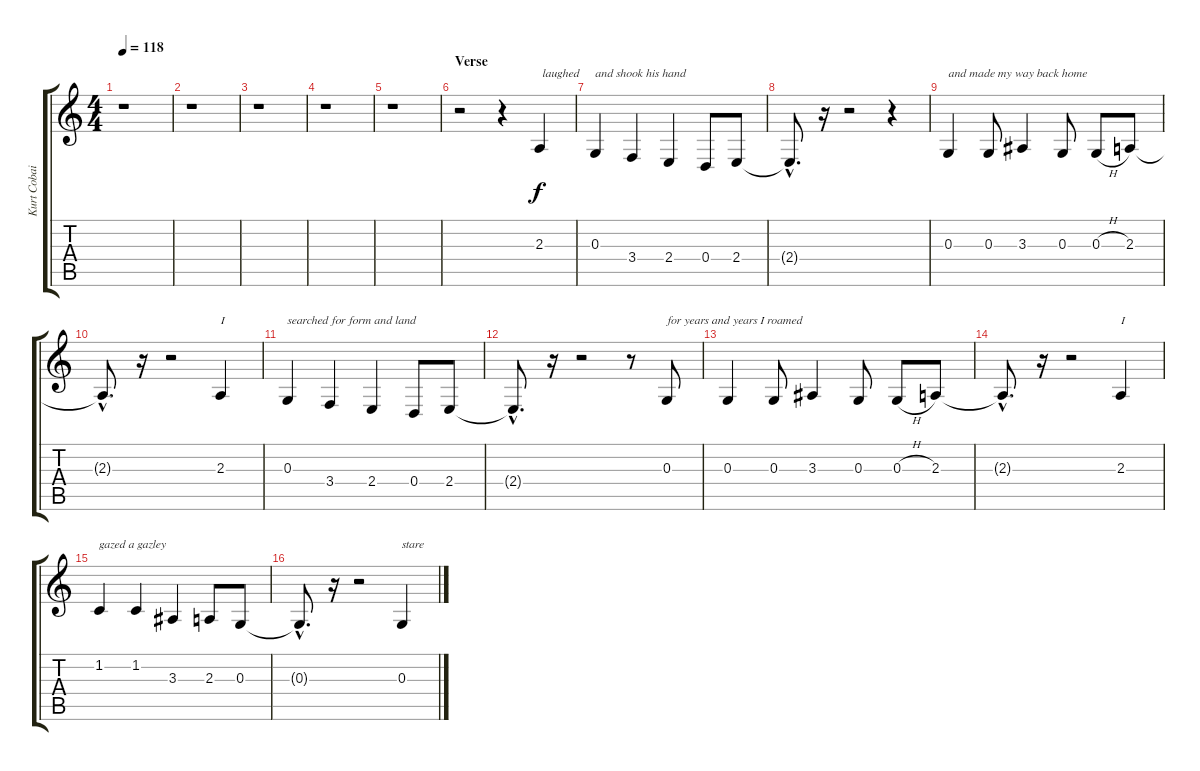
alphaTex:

\track ("Kurt Cobain - Vocals" "Kurt Cobai") {instrument tenorsax}
\staff {score tabs}
\tuning (E4 B3 G3 D3 A2 E2) {hide}
\ts (4 4)
\tempo 118
\clef g2
\ks c
r.1{dy f} |
r.1 |
r.1 |
r.1 |
r.1 |
\section ("" "Verse")
r.2 r.4 2.3.4{txt " laughed "} |
0.3.4{txt "and shook his hand"} 3.4.4 2.4.4 0.4.8 2.4.8 |
2.4{hac t}.8{d} r.16 r.2 r.4 |
0.3.4{txt "and made my way back home"} 0.3.8 3.3.4 0.3.8 0.3{h}.8 2.3.8 |
2.3{hac t}.8{d} r.16 r.2 2.3.4{txt "I"} |
0.3.4{txt "searched for form and land"} 3.4.4 2.4.4 0.4.8 2.4.8 |
2.4{hac t}.8{d} r.16 r.2 r.8 0.3.8{txt "for years and years I roamed"} |
0.3.4 0.3.8 3.3.4 0.3.8 0.3{h}.8 2.3.8 |
2.3{hac t}.8{d} r.16 r.2 2.3.4{txt "I"} |
1.2.4{txt "gazed a gazley"} 1.2.4 3.3.4 2.3.8 0.3.8 |
0.3{hac t}.8{d} r.16 r.2 0.3.4{txt "stare "}
